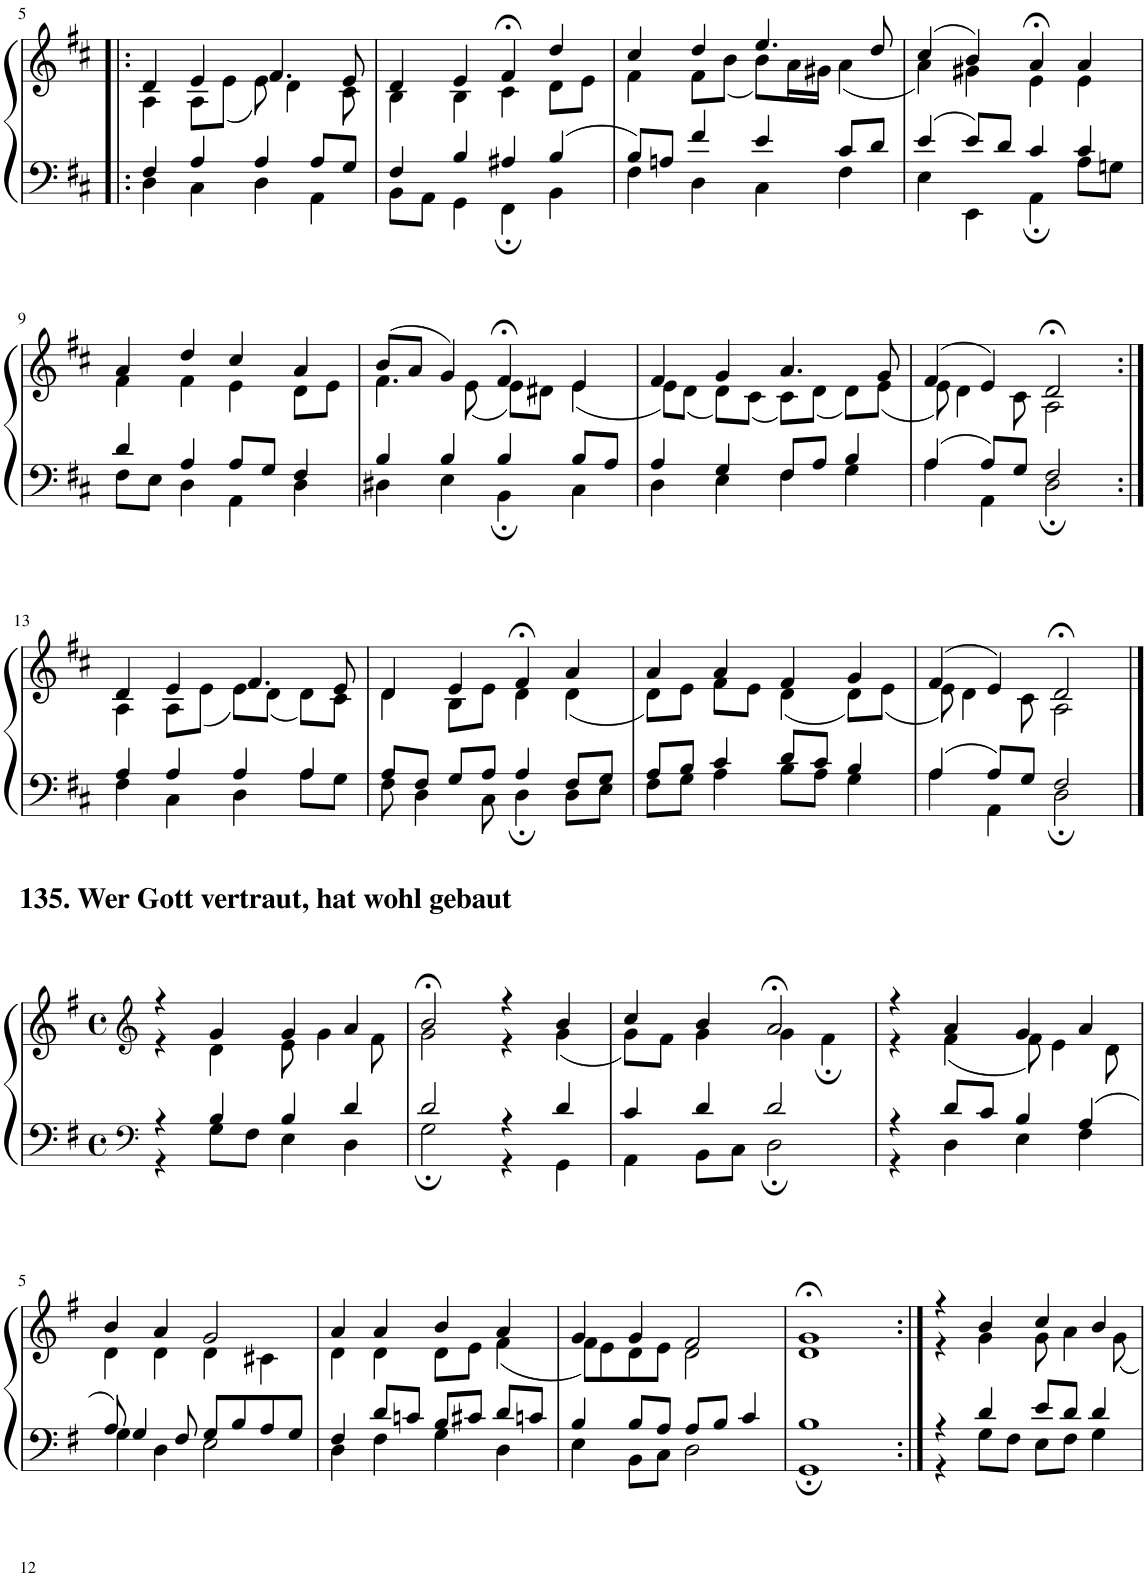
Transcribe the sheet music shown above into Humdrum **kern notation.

**kern	**kern
*part1	*part1
*staff2	*staff1
*I"Piano	*
*I'Pno	*
!!LO:PB:g=z
*clefF4	*clefG2
*k[f#c#]	*k[f#c#]
*M4/4	*M4/4
*met(c)	*met(c)
=5!|:	=5!|:
*^	*^
4F#/	4D\	4d/	4A\
4A/	4C#\	4e/	8A\L
.	.	.	(8e\J
4A/	4D\	4.f#/	8e\)
.	.	.	4d\
8A/L	4AA\	.	.
8G/J	.	8e/	8c#\
=6	=6	=6	=6
4F#/	8BB\L	4d/	4B\
.	8AA\J	.	.
4B/	4GG\	4e/	4B\
4A#X/	4FF#;\	4f#;</	4c#\
4B/	4BB\	4dd/	8d\L
.	.	.	8e\J
=7	=7	=7	=7
8B/L	4F#\	4cc#/	4f#\
8An/J	.	.	.
4f#/	4D\	4dd/	8f#\L
.	.	.	(8b\J
4e/	4C#\	4.ee/	8b\L)
.	.	.	16a\L
.	.	.	16g#X\JJ
8c#/L	4F#\	.	(4a\
8d/J	.	8dd/	.
=8	=8	=8	=8
4e/	4E\	(4cc#/	4a\)
8e/L	4EE\	4b/)	4g#X\
8d/J	.	.	.
4c#/	4AA;\	4a;</	4e\
4c#/	8A\L	4a/	4e\
.	8Gn\J	.	.
!!LO:LB:g=z	!!
=9	=9	=9	=9
4d/	8F#\L	4a/	4f#\
.	8E\J	.	.
4A/	4D\	4dd/	4f#\
8A/L	4AA\	4cc#/	4e\
8G/J	.	.	.
4F#/	4D\	4a/	8d\L
.	.	.	8e\J
=10	=10	=10	=10
4B/	4D#X\	(8b/L	4.f#\
.	.	8a/J	.
4B/	4E\	4g/)	.
.	.	.	(8e\
4B/	4BB;\	4f#;</	8e\L)
.	.	.	8d#X\J
8B/L	4C#\	4e/	(4e\
8A/J	.	.	.
=11	=11	=11	=11
4A/	4D\	4f#/	8e\L)
.	.	.	(8d\J
4G/	4E\	4g/	8d\L)
.	.	.	(8c#\J
8F#/L	4F#\	4.a/	8c#\L)
8A/J	.	.	(8d\J
4B/	4G\	.	8d\L)
.	.	8g/	(8e\J
=12	=12	=12	=12
4A/	4A\	(4f#/	8e\)
.	.	.	4d\
8A/L	4AA\	4e/)	.
8G/J	.	.	8c#\
2F#/	2D;\	2d;</	2A\
!!LO:LB:g=z	!!
=13:|!	=13:|!	=13:|!	=13:|!
4A/	4F#\	4d/	4A\
4A/	4C#\	4e/	8A\L
.	.	.	(8e\J
4A/	4D\	4.f#/	8e\L)
.	.	.	(8d\J
4A/	8A\L	.	8d\L)
.	8G\J	8e/	8c#\J
=14	=14	=14	=14
8A/L	8F#\	4d/	4d\
8F#/J	4D\	.	.
8G/L	.	4e/	8B\L
8A/J	8C#\	.	8e\J
4A/	4D;\	4f#;</	4d\
8F#/L	8D\L	4a/	(4d\
8G/J	8E\J	.	.
=15	=15	=15	=15
8A/L	8F#\L	4a/	8d\L)
8B/J	8G\J	.	8e\J
4c#/	4A\	4a/	8f#\L
.	.	.	8e\J
8d/L	8B\L	4f#/	(4d\
8c#/J	8A\J	.	.
4B/	4G\	4g/	8d\L)
.	.	.	(8e\J
=16	=16	=16	=16
4A/	4A\	(4f#/	8e\)
.	.	.	4d\
8A/L	4AA\	4e/)	.
8G/J	.	.	8c#\
2F#/	2D;\	2d;</	2A\
!!LO:LB:g=z	!!
==1	==1	==1	==1
*clefF4	*	*clefG2	*
*k[f#]	*	*k[f#]	*
*M4/4	*	*M4/4	*
*met(c)	*	*met(c)	*
4r	4r	4r	4r
4B/	8G\L	4g/	4d\
.	8F#\J	.	.
4B/	4E\	4g/	8e\
.	.	.	4g\
4d/	4D\	4a/	.
.	.	.	8f#\
=2	=2	=2	=2
2d/	2G;\	2b;</	2g\
4r	4r	4r	4r
4d/	4GG\	4b/	(4g\
=3	=3	=3	=3
4c/	4AA\	4cc/	8g\L)
.	.	.	8f#\J
4d/	8BB\L	4b/	4g\
.	8C\J	.	.
2d/	2D;\	2a;</	4g\
.	.	.	4f#;\
=4	=4	=4	=4
4r	4r	4r	4r
8d/L	4D\	4a/	(4f#\
8c/J	.	.	.
4B/	4E\	4g/	8f#\)
.	.	.	4e\
4A/	4F#\	4a/	.
.	.	.	8d\
!!LO:LB:g=z	!!
=5	=5	=5	=5
8A/	4G\	4b/	4d\
4G/	.	.	.
.	4D\	4a/	4d\
8F#/	.	.	.
8G/L	2E\	2g/	4d\
8B/	.	.	.
8A/	.	.	4c#X\
8G/J	.	.	.
=6	=6	=6	=6
4F#/	4D\	4a/	4d\
8d/L	4F#\	4a/	4d\
8cn/J	.	.	.
8B/L	4G\	4b/	8d\L
8c#X/J	.	.	8e\J
8d/L	4D\	4a/	(4f#\
8cn/J	.	.	.
=7	=7	=7	=7
4B/	4E\	4g/	8f#\L)
.	.	.	8e\
8B/L	8BB\L	4g/	8d\
8A/J	8C\J	.	8e\J
8A/L	2D\	2f#/	2d\
8B/J	.	.	.
4c/	.	.	.
=8	=8	=8	=8
1B	1GG;	1g;<	1d
=9:|!	=9:|!	=9:|!	=9:|!
4r	4r	4r	4r
4d/	8G\L	4b/	4g\
.	8F#\J	.	.
8e/L	8E\L	4cc/	8g\
8d/J	8F#\J	.	4a\
4d/	4G\	4b/	.
.	.	.	8g\
*v	*v	*	*
*	*v	*v
=	=
*-	*-
